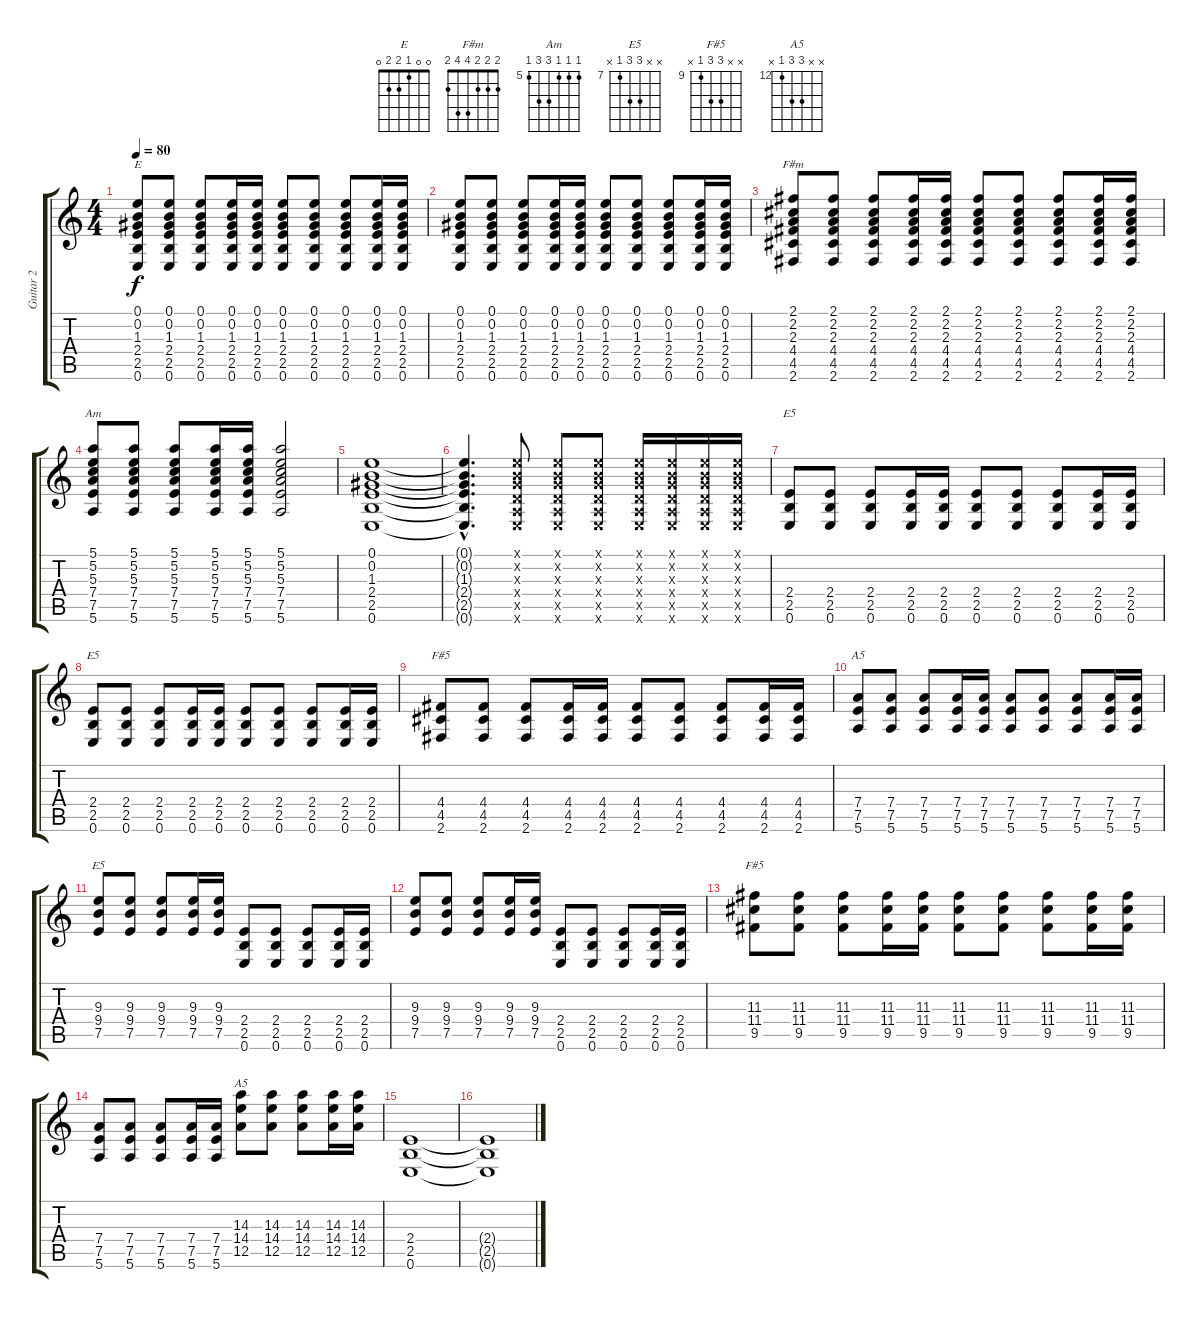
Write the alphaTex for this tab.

\track ("Guitar 2" "Guitar 2") {instrument distortionguitar}
\staff {score tabs}
\tuning (E4 B3 G3 D3 A2 E2) {hide}
\chord ("E" 0 0 1 2 2 0)
\chord ("F#m" 2 2 2 4 4 2)
\chord ("Am" 5 5 5 7 7 5) {firstfret 5}
\chord ("E5" x x x 2 2 0)
\chord ("E5" x x x x x x) {firstfret 0}
\chord ("F#5" x x x 4 4 2)
\chord ("A5" x x x 7 7 5) {firstfret 5}
\chord ("E5" x x 9 9 7 x) {firstfret 7}
\chord ("F#5" x x 11 11 9 x) {firstfret 9}
\chord ("A5" x x 14 14 12 x) {firstfret 12}
\ts (4 4)
\tempo 80
\clef g2
\ks c
(0.1 0.2 1.3 2.4 2.5 0.6).8{ch "E" dy f} (0.1 0.2 1.3 2.4 2.5 0.6).8 (0.1 0.2 1.3 2.4 2.5 0.6).8 (0.1 0.2 1.3 2.4 2.5 0.6).16 (0.1 0.2 1.3 2.4 2.5 0.6).16 (0.1 0.2 1.3 2.4 2.5 0.6).8 (0.1 0.2 1.3 2.4 2.5 0.6).8 (0.1 0.2 1.3 2.4 2.5 0.6).8 (0.1 0.2 1.3 2.4 2.5 0.6).16 (0.1 0.2 1.3 2.4 2.5 0.6).16 |
(0.1 0.2 1.3 2.4 2.5 0.6).8 (0.1 0.2 1.3 2.4 2.5 0.6).8 (0.1 0.2 1.3 2.4 2.5 0.6).8 (0.1 0.2 1.3 2.4 2.5 0.6).16 (0.1 0.2 1.3 2.4 2.5 0.6).16 (0.1 0.2 1.3 2.4 2.5 0.6).8 (0.1 0.2 1.3 2.4 2.5 0.6).8 (0.1 0.2 1.3 2.4 2.5 0.6).8 (0.1 0.2 1.3 2.4 2.5 0.6).16 (0.1 0.2 1.3 2.4 2.5 0.6).16 |
(2.1 2.2 2.3 4.4 4.5 2.6).8{ch "F#m"} (2.1 2.2 2.3 4.4 4.5 2.6).8 (2.1 2.2 2.3 4.4 4.5 2.6).8 (2.1 2.2 2.3 4.4 4.5 2.6).16 (2.1 2.2 2.3 4.4 4.5 2.6).16 (2.1 2.2 2.3 4.4 4.5 2.6).8 (2.1 2.2 2.3 4.4 4.5 2.6).8 (2.1 2.2 2.3 4.4 4.5 2.6).8 (2.1 2.2 2.3 4.4 4.5 2.6).16 (2.1 2.2 2.3 4.4 4.5 2.6).16 |
(5.1 5.2 5.3 7.4 7.5 5.6).8{ch "Am"} (5.1 5.2 5.3 7.4 7.5 5.6).8 (5.1 5.2 5.3 7.4 7.5 5.6).8 (5.1 5.2 5.3 7.4 7.5 5.6).16 (5.1 5.2 5.3 7.4 7.5 5.6).16 (5.1 5.2 5.3 7.4 7.5 5.6).2 |
(0.1 0.2 1.3 2.4 2.5 0.6).1 |
(0.1{hac t} 0.2{hac t} 1.3{hac t} 2.4{hac t} 2.5{hac t} 0.6{hac t}).4{d} (0.1{x} 0.2{x} 0.3{x} 0.4{x} 0.5{x} 0.6{x}).8 (0.1{x} 0.2{x} 0.3{x} 0.4{x} 0.5{x} 0.6{x}).8 (0.1{x} 0.2{x} 0.3{x} 0.4{x} 0.5{x} 0.6{x}).8 (0.1{x} 0.2{x} 0.3{x} 0.4{x} 0.5{x} 0.6{x}).16 (0.1{x} 0.2{x} 0.3{x} 0.4{x} 0.5{x} 0.6{x}).16 (0.1{x} 0.2{x} 0.3{x} 0.4{x} 0.5{x} 0.6{x}).16 (0.1{x} 0.2{x} 0.3{x} 0.4{x} 0.5{x} 0.6{x}).16 |
(2.4 2.5 0.6).8{ch "E5"} (2.4 2.5 0.6).8 (2.4 2.5 0.6).8 (2.4 2.5 0.6).16 (2.4 2.5 0.6).16 (2.4 2.5 0.6).8 (2.4 2.5 0.6).8 (2.4 2.5 0.6).8 (2.4 2.5 0.6).16 (2.4 2.5 0.6).16 |
(2.4 2.5 0.6).8{ch "E5"} (2.4 2.5 0.6).8 (2.4 2.5 0.6).8 (2.4 2.5 0.6).16 (2.4 2.5 0.6).16 (2.4 2.5 0.6).8 (2.4 2.5 0.6).8 (2.4 2.5 0.6).8 (2.4 2.5 0.6).16 (2.4 2.5 0.6).16 |
(4.4 4.5 2.6).8{ch "F#5"} (4.4 4.5 2.6).8 (4.4 4.5 2.6).8 (4.4 4.5 2.6).16 (4.4 4.5 2.6).16 (4.4 4.5 2.6).8 (4.4 4.5 2.6).8 (4.4 4.5 2.6).8 (4.4 4.5 2.6).16 (4.4 4.5 2.6).16 |
(7.4 7.5 5.6).8{ch "A5"} (7.4 7.5 5.6).8 (7.4 7.5 5.6).8 (7.4 7.5 5.6).16 (7.4 7.5 5.6).16 (7.4 7.5 5.6).8 (7.4 7.5 5.6).8 (7.4 7.5 5.6).8 (7.4 7.5 5.6).16 (7.4 7.5 5.6).16 |
(9.3 9.4 7.5).8{ch "E5"} (9.3 9.4 7.5).8 (9.3 9.4 7.5).8 (9.3 9.4 7.5).16 (9.3 9.4 7.5).16 (2.4 2.5 0.6).8 (2.4 2.5 0.6).8 (2.4 2.5 0.6).8 (2.4 2.5 0.6).16 (2.4 2.5 0.6).16 |
(9.3 9.4 7.5).8 (9.3 9.4 7.5).8 (9.3 9.4 7.5).8 (9.3 9.4 7.5).16 (9.3 9.4 7.5).16 (2.4 2.5 0.6).8 (2.4 2.5 0.6).8 (2.4 2.5 0.6).8 (2.4 2.5 0.6).16 (2.4 2.5 0.6).16 |
(11.3 11.4 9.5).8{ch "F#5"} (11.3 11.4 9.5).8 (11.3 11.4 9.5).8 (11.3 11.4 9.5).16 (11.3 11.4 9.5).16 (11.3 11.4 9.5).8 (11.3 11.4 9.5).8 (11.3 11.4 9.5).8 (11.3 11.4 9.5).16 (11.3 11.4 9.5).16 |
(7.4 7.5 5.6).8 (7.4 7.5 5.6).8 (7.4 7.5 5.6).8 (7.4 7.5 5.6).16 (7.4 7.5 5.6).16 (14.3 14.4 12.5).8{ch "A5"} (14.3 14.4 12.5).8 (14.3 14.4 12.5).8 (14.3 14.4 12.5).16 (14.3 14.4 12.5).16 |
(2.4 2.5 0.6).1 |
(2.4{t} 2.5{t} 0.6{t}).1
